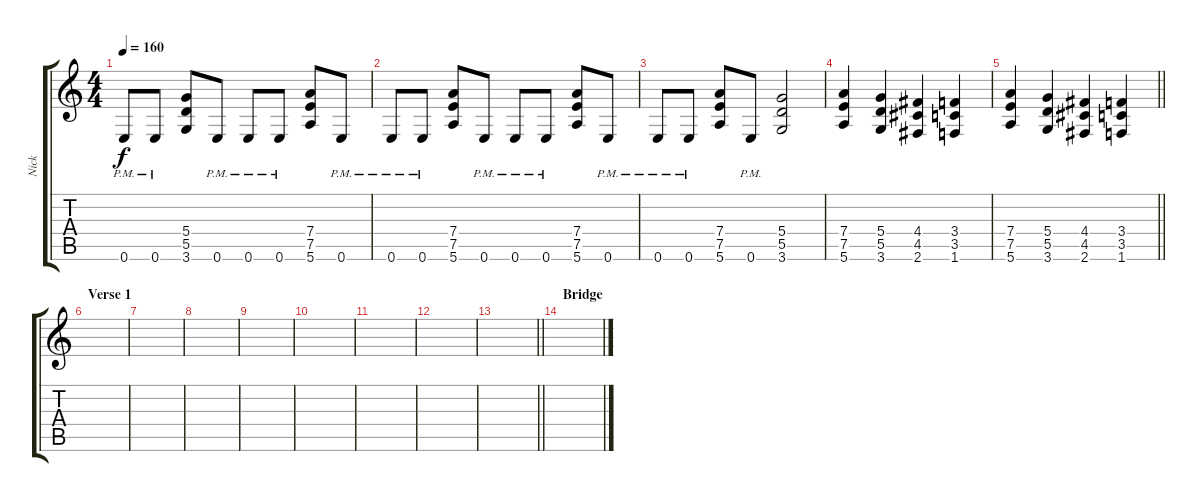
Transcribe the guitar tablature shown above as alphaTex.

\track ("Nick" "Nick") {instrument overdrivenguitar}
\staff {score tabs}
\tuning (E4 B3 G3 D3 A2 E2) {hide}
\ts (4 4)
\tempo 160
\clef g2
\ks c
0.6{pm}.8{dy f} 0.6{pm}.8 (5.4 5.5 3.6).8 0.6{pm}.8 0.6{pm}.8 0.6{pm}.8 (7.4 7.5 5.6).8 0.6{pm}.8 |
0.6{pm}.8 0.6{pm}.8 (7.4 7.5 5.6).8 0.6{pm}.8 0.6{pm}.8 0.6{pm}.8 (7.4 7.5 5.6).8 0.6{pm}.8 |
0.6{pm}.8 0.6{pm}.8 (7.4 7.5 5.6).8 0.6{pm}.8 (5.4 5.5 3.6).2 |
(7.4 7.5 5.6).4 (5.4 5.5 3.6).4 (4.4 4.5 2.6).4 (3.4 3.5 1.6).4 |
\barLineRight lightlight
(7.4 7.5 5.6).4 (5.4 5.5 3.6).4 (4.4 4.5 2.6).4 (3.4 3.5 1.6).4 |
\section ("" "Verse 1")
|
|
|
|
|
|
|
\barLineRight lightlight
|
\section ("" "Bridge")
